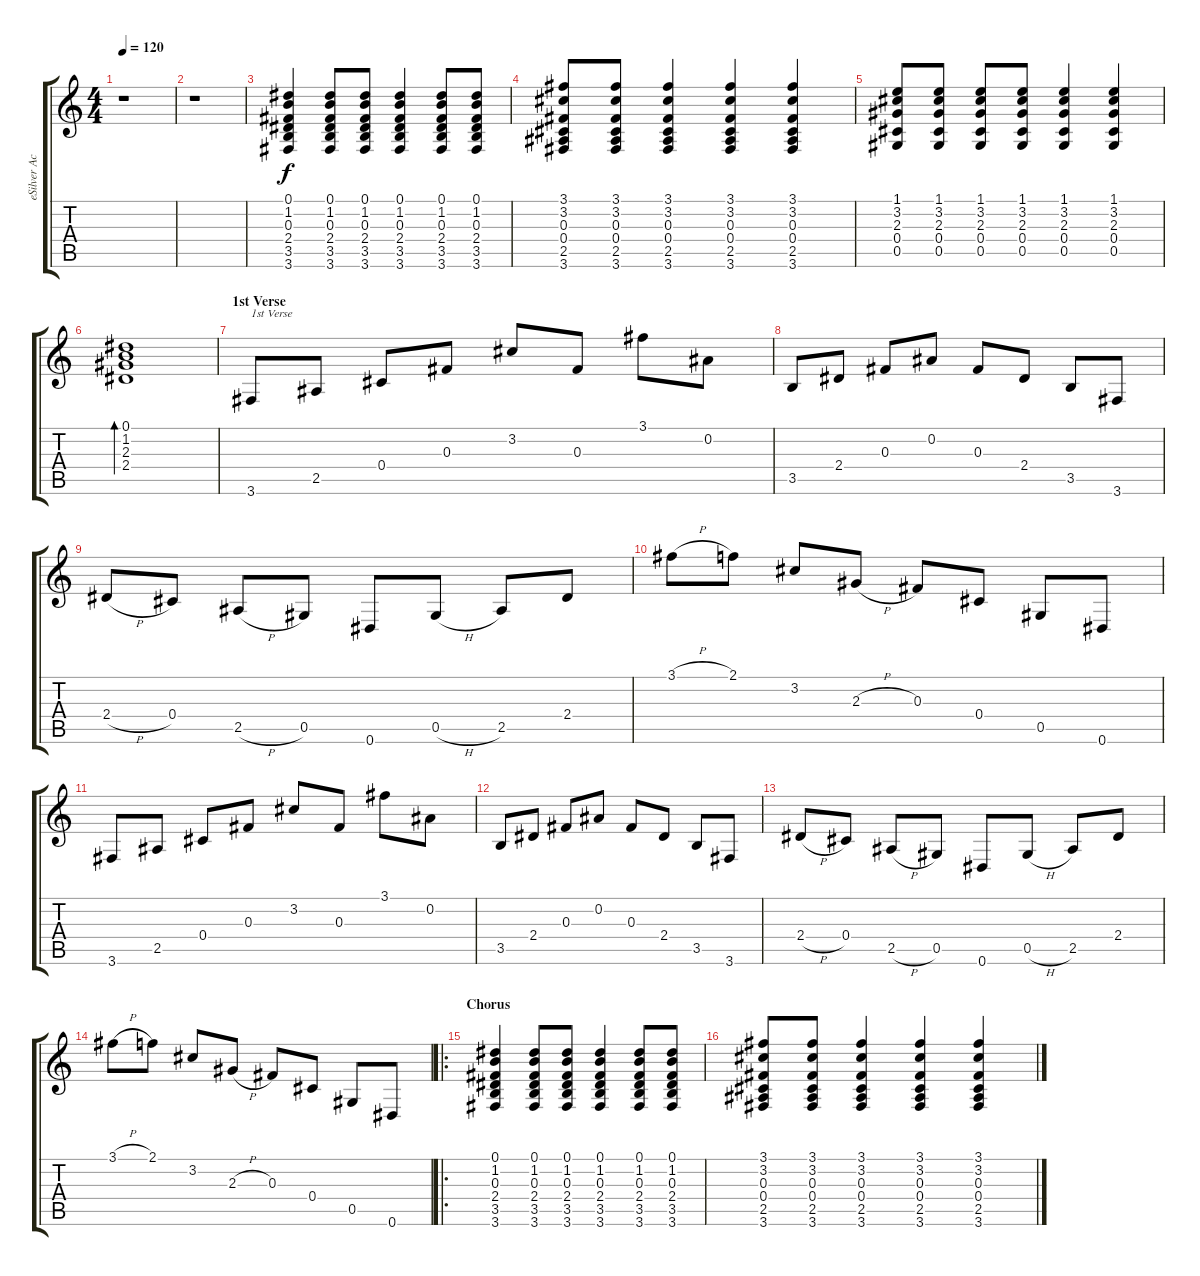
\track ("eSilver Acoustic Guitar" "eSilver Ac") {instrument acousticguitarsteel}
\staff {score tabs}
\tuning (Eb4 Bb3 Gb3 Db3 Ab2 Eb2) {hide}
\ts (4 4)
\tempo 120
\clef g2
\ks c
r.1{dy fff} |
r.1{volume 12 balance 16} |
(0.1 1.2 0.3 2.4 3.5 3.6).4{dy f} (0.1 1.2 0.3 2.4 3.5 3.6).8 (0.1 1.2 0.3 2.4 3.5 3.6).8 (0.1 1.2 0.3 2.4 3.5 3.6).4 (0.1 1.2 0.3 2.4 3.5 3.6).8 (0.1 1.2 0.3 2.4 3.5 3.6).8 |
(3.1 3.2 0.3 0.4 2.5 3.6).8 (3.1 3.2 0.3 0.4 2.5 3.6).8 (3.1 3.2 0.3 0.4 2.5 3.6).4 (3.1 3.2 0.3 0.4 2.5 3.6).4 (3.1 3.2 0.3 0.4 2.5 3.6).4 |
(1.1 3.2 2.3 0.4 0.5).8 (1.1 3.2 2.3 0.4 0.5).8 (1.1 3.2 2.3 0.4 0.5).8 (1.1 3.2 2.3 0.4 0.5).8 (1.1 3.2 2.3 0.4 0.5).4 (1.1 3.2 2.3 0.4 0.5).4 |
(0.1 1.2 2.3 2.4).1{bd 480} |
\section ("" "1st Verse")
3.6.8{txt "1st Verse"} 2.5.8 0.4.8 0.3.8 3.2.8 0.3.8 3.1.8 0.2.8 |
3.5.8 2.4.8 0.3.8 0.2.8 0.3.8 2.4.8 3.5.8 3.6.8 |
2.4{h}.8 0.4.8 2.5{h}.8 0.5.8 0.6.8 0.5{h}.8 2.5.8 2.4.8 |
3.1{h}.8 2.1.8 3.2.8 2.3{h}.8 0.3.8 0.4.8 0.5.8 0.6.8 |
3.6.8 2.5.8 0.4.8 0.3.8 3.2.8 0.3.8 3.1.8 0.2.8 |
3.5.8 2.4.8 0.3.8 0.2.8 0.3.8 2.4.8 3.5.8 3.6.8 |
2.4{h}.8 0.4.8 2.5{h}.8 0.5.8 0.6.8 0.5{h}.8 2.5.8 2.4.8 |
3.1{h}.8 2.1.8 3.2.8 2.3{h}.8 0.3.8 0.4.8 0.5.8 0.6.8 |
\ro
\section ("" "Chorus")
(0.1 1.2 0.3 2.4 3.5 3.6).4 (0.1 1.2 0.3 2.4 3.5 3.6).8 (0.1 1.2 0.3 2.4 3.5 3.6).8 (0.1 1.2 0.3 2.4 3.5 3.6).4 (0.1 1.2 0.3 2.4 3.5 3.6).8 (0.1 1.2 0.3 2.4 3.5 3.6).8 |
(3.1 3.2 0.3 0.4 2.5 3.6).8 (3.1 3.2 0.3 0.4 2.5 3.6).8 (3.1 3.2 0.3 0.4 2.5 3.6).4 (3.1 3.2 0.3 0.4 2.5 3.6).4 (3.1 3.2 0.3 0.4 2.5 3.6).4
